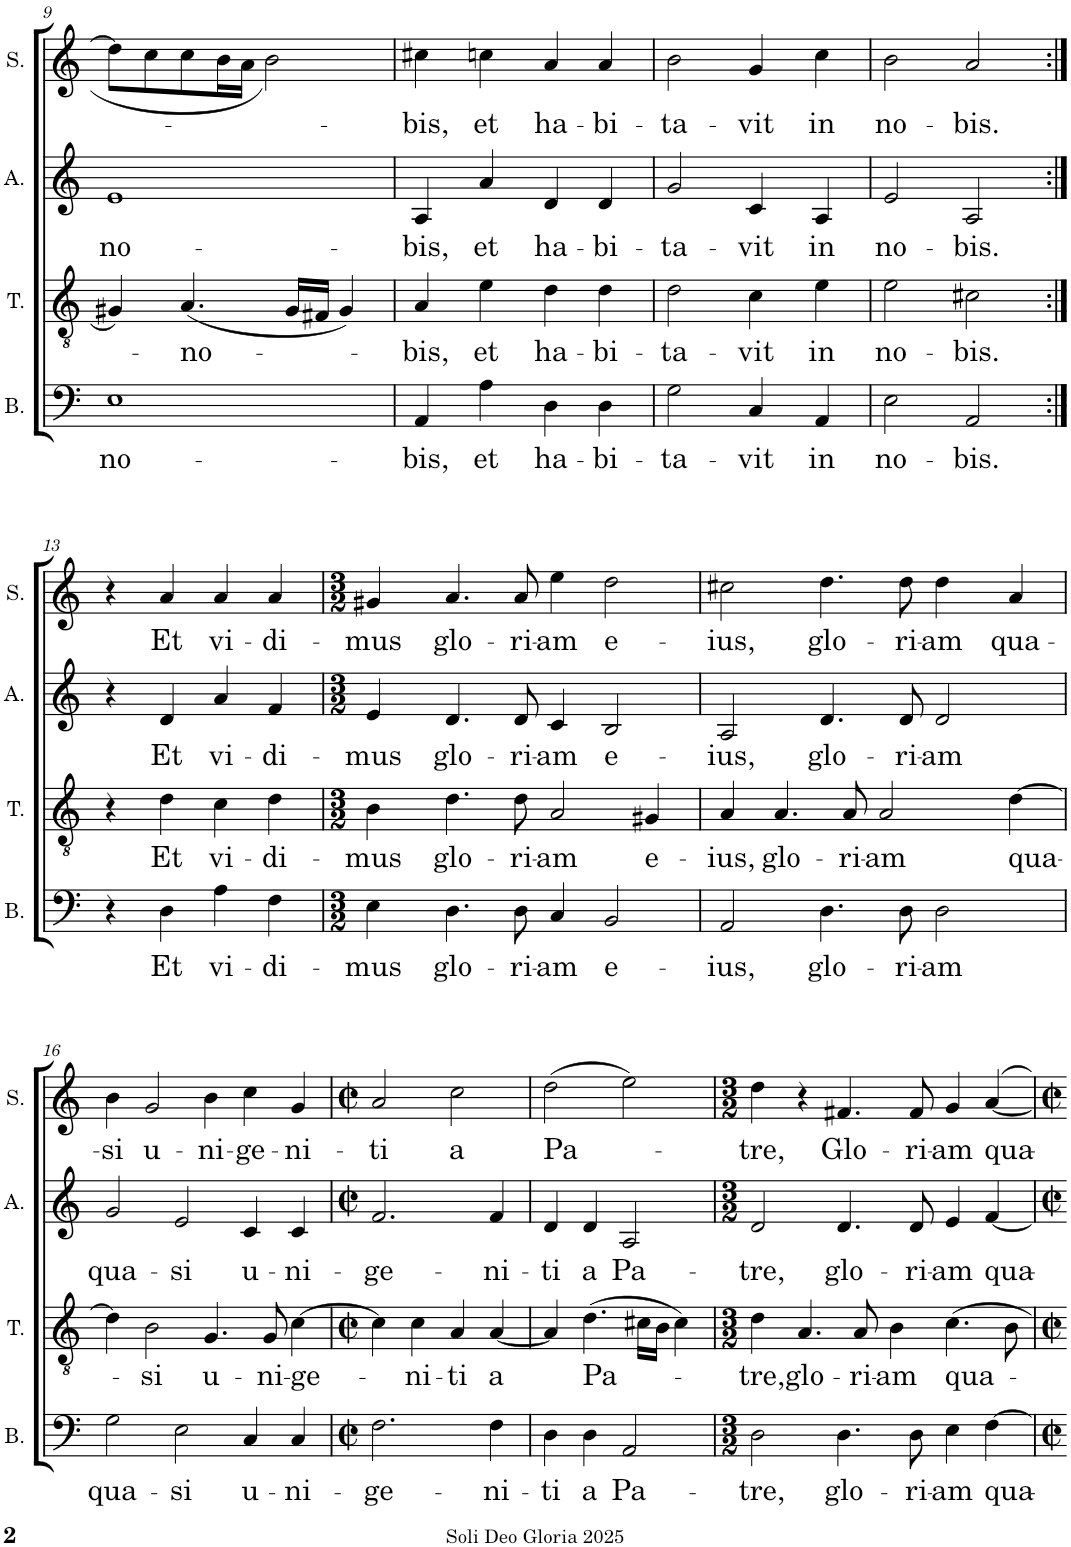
**kern	**text	**kern	**text	**kern	**text	**kern	**text
*part4	*part4	*part3	*part3	*part2	*part2	*part1	*part1
*staff4	*staff4	*staff3	*staff3	*staff2	*staff2	*staff1	*staff1
*I"Basse	*	*I"Ténor	*	*I"Alto	*	*I"Soprano	*
*I'B.	*	*I'T.	*	*I'A.	*	*I'S.	*
!!LO:PB:g=z
*clefF4	*	*clefGv2	*	*clefG2	*	*clefG2	*
*k[]	*	*k[]	*	*k[]	*	*k[]	*
*M2/2	*	*M2/2	*	*M2/2	*	*M2/2	*
*met(c|)	*	*met(c|)	*	*met(c|)	*	*met(c|)	*
=9	=9	=9	=9	=9	=9	=9	=9
!	!LO:LY:b	!	!	!	!LO:LY:b	!	!
1E	no-	4G#X/	.	1e	no-	8dd\L]	.
.	.	.	.	.	.	8cc\	.
!	!	!	!LO:LY:b	!	!	!	!
.	.	(4.A/	-no-	.	.	8cc\	.
.	.	.	.	.	.	16b\L	.
.	.	.	.	.	.	16a\JJ	.
.	.	.	.	.	.	2b\	.
.	.	16G#/LL	.	.	.	.	.
.	.	16F#X/JJ	.	.	.	.	.
.	.	4G#/)	.	.	.	.	.
=10	=10	=10	=10	=10	=10	=10	=10
!	!LO:LY:b	!	!LO:LY:b	!	!LO:LY:b	!	!LO:LY:b
4AA/	-bis,	4A/	-bis,	4A/	-bis,	4cc#X\	-bis,
!	!LO:LY:b	!	!LO:LY:b	!	!LO:LY:b	!	!LO:LY:b
4A\	et	4e\	et	4a/	et	4ccn\	et
!	!LO:LY:b	!	!LO:LY:b	!	!LO:LY:b	!	!LO:LY:b
4D\	ha-	4d\	ha-	4d/	ha-	4a/	ha-
!	!LO:LY:b	!	!LO:LY:b	!	!LO:LY:b	!	!LO:LY:b
4D\	-bi-	4d\	-bi-	4d/	-bi-	4a/	-bi-
=11	=11	=11	=11	=11	=11	=11	=11
!	!LO:LY:b	!	!LO:LY:b	!	!LO:LY:b	!	!LO:LY:b
2G\	-ta-	2d\	-ta-	2g/	-ta-	2b\	-ta-
!	!LO:LY:b	!	!LO:LY:b	!	!LO:LY:b	!	!LO:LY:b
4C/	-vit	4c\	-vit	4c/	-vit	4g/	-vit
!	!LO:LY:b	!	!LO:LY:b	!	!LO:LY:b	!	!LO:LY:b
4AA/	in	4e\	in	4A/	in	4cc\	in
=12	=12	=12	=12	=12	=12	=12	=12
!	!LO:LY:b	!	!LO:LY:b	!	!LO:LY:b	!	!LO:LY:b
2E\	no-	2e\	no-	2e/	no-	2b\	no-
!	!LO:LY:b	!	!LO:LY:b	!	!LO:LY:b	!	!LO:LY:b
2AA/	-bis.	2c#X\	-bis.	2A/	-bis.	2a/	-bis.
!!LO:LB:g=z
=13:|!	=13:|!	=13:|!	=13:|!	=13:|!	=13:|!	=13:|!	=13:|!
4r	.	4r	.	4r	.	4r	.
!	!LO:LY:b	!	!LO:LY:b	!	!LO:LY:b	!	!LO:LY:b
4D\	Et	4d\	Et	4d/	Et	4a/	Et
!	!LO:LY:b	!	!LO:LY:b	!	!LO:LY:b	!	!LO:LY:b
4A\	vi-	4c\	vi-	4a/	vi-	4a/	vi-
!	!LO:LY:b	!	!LO:LY:b	!	!LO:LY:b	!	!LO:LY:b
4F\	-di-	4d\	-di-	4f/	-di-	4a/	-di-
=14	=14	=14	=14	=14	=14	=14	=14
*M3/2	*	*M3/2	*	*M3/2	*	*M3/2	*
!	!LO:LY:b	!	!LO:LY:b	!	!LO:LY:b	!	!LO:LY:b
4E\	-mus	4B\	-mus	4e/	-mus	4g#X/	-mus
!	!LO:LY:b	!	!LO:LY:b	!	!LO:LY:b	!	!LO:LY:b
4.D\	glo-	4.d\	glo-	4.d/	glo-	4.a/	glo-
!	!LO:LY:b	!	!LO:LY:b	!	!LO:LY:b	!	!LO:LY:b
8D\	-ri-	8d\	-ri-	8d/	-ri-	8a/	-ri-
!	!LO:LY:b	!	!LO:LY:b	!	!LO:LY:b	!	!LO:LY:b
4C/	-am	2A/	-am	4c/	-am	4ee\	-am
!	!LO:LY:b	!	!	!	!LO:LY:b	!	!LO:LY:b
2BB/	e-	.	.	2B/	e-	2dd\	e-
!	!	!	!LO:LY:b	!	!	!	!
.	.	4G#X/	e-	.	.	.	.
=15	=15	=15	=15	=15	=15	=15	=15
!	!LO:LY:b	!	!LO:LY:b	!	!LO:LY:b	!	!LO:LY:b
2AA/	-ius,	4A/	-ius,	2A/	-ius,	2cc#X\	-ius,
!	!	!	!LO:LY:b	!	!	!	!
.	.	4.A/	glo-	.	.	.	.
!	!LO:LY:b	!	!	!	!LO:LY:b	!	!LO:LY:b
4.D\	glo-	.	.	4.d/	glo-	4.dd\	glo-
!	!	!	!LO:LY:b	!	!	!	!
.	.	8A/	-ri-	.	.	.	.
!	!	!	!LO:LY:b	!	!	!	!
.	.	2A/	-am	.	.	.	.
!	!LO:LY:b	!	!	!	!LO:LY:b	!	!LO:LY:b
8D\	-ri-	.	.	8d/	-ri-	8dd\	-ri-
!	!LO:LY:b	!	!	!	!LO:LY:b	!	!LO:LY:b
2D\	-am	.	.	2d/	-am	4dd\	-am
!	!	!	!LO:LY:b	!	!	!	!LO:LY:b
.	.	[4d\	qua-	.	.	4a/	qua-
!!LO:LB:g=z
=16	=16	=16	=16	=16	=16	=16	=16
!	!LO:LY:b	!	!	!	!LO:LY:b	!	!LO:LY:b
2G\	qua-	4d\]	.	2g/	qua-	4b\	-si
!	!	!	!LO:LY:b	!	!	!	!LO:LY:b
.	.	2B\	-si	.	.	2g/	u-
!	!LO:LY:b	!	!	!	!LO:LY:b	!	!
2E\	-si	.	.	2e/	-si	.	.
!	!	!	!LO:LY:b	!	!	!	!LO:LY:b
.	.	4.G/	u-	.	.	4b\	-ni-
!	!LO:LY:b	!	!	!	!LO:LY:b	!	!LO:LY:b
4C/	u-	.	.	4c/	u-	4cc\	-ge-
!	!	!	!LO:LY:b	!	!	!	!
.	.	8G/	-ni-	.	.	.	.
!	!LO:LY:b	!	!LO:LY:b	!	!LO:LY:b	!	!LO:LY:b
4C/	-ni-	[4c\	-ge-	4c/	-ni-	4g/	-ni-
=17	=17	=17	=17	=17	=17	=17	=17
*M2/2	*	*M2/2	*	*M2/2	*	*M2/2	*
*met(c|)	*	*met(c|)	*	*met(c|)	*	*met(c|)	*
!	!LO:LY:b	!	!	!	!LO:LY:b	!	!LO:LY:b
2.F\	-ge-	4c\]	.	2.f/	-ge-	2a/	-ti
!	!	!	!LO:LY:b	!	!	!	!
.	.	4c\	-ni-	.	.	.	.
!	!	!	!LO:LY:b	!	!	!	!LO:LY:b
.	.	4A/	-ti	.	.	2cc\	a
!	!LO:LY:b	!	!LO:LY:b	!	!LO:LY:b	!	!
4F\	-ni-	[4A/	a	4f/	-ni-	.	.
=18	=18	=18	=18	=18	=18	=18	=18
!	!LO:LY:b	!	!	!	!LO:LY:b	!	!LO:LY:b
4D\	-ti	4A/]	.	4d/	-ti	(2dd\	Pa-
!	!LO:LY:b	!	!LO:LY:b	!	!LO:LY:b	!	!
4D\	a	(>4.d\	Pa-	4d/	a	.	.
!	!LO:LY:b	!	!	!	!LO:LY:b	!	!
2AA/	Pa-	.	.	2A/	Pa-	2ee\)	.
.	.	16c#X\LL	.	.	.	.	.
.	.	16B\JJ	.	.	.	.	.
.	.	4c#\)	.	.	.	.	.
=19	=19	=19	=19	=19	=19	=19	=19
*M3/2	*	*M3/2	*	*M3/2	*	*M3/2	*
!	!LO:LY:b	!	!LO:LY:b	!	!LO:LY:b	!	!LO:LY:b
2D\	-tre,	4d\	-tre,	2d/	-tre,	4dd\	-tre,
!	!	!	!LO:LY:b	!	!	!	!
.	.	4.A/	glo-	.	.	4r	.
!	!LO:LY:b	!	!	!	!LO:LY:b	!	!LO:LY:b
4.D\	glo-	.	.	4.d/	glo-	4.f#X/	Glo-
!	!	!	!LO:LY:b	!	!	!	!
.	.	8A/	-ri-	.	.	.	.
!	!	!	!LO:LY:b	!	!	!	!
.	.	4B\	-am	.	.	.	.
!	!LO:LY:b	!	!	!	!LO:LY:b	!	!LO:LY:b
8D\	-ri-	.	.	8d/	-ri-	8f#/	-ri-
!	!LO:LY:b	!	!LO:LY:b	!	!LO:LY:b	!	!LO:LY:b
4E\	-am	4.c\	qua-	4e/	-am	4g/	-am
!	!LO:LY:b	!	!	!	!LO:LY:b	!	!LO:LY:b
[4F\	qua-	.	.	[4f/	qua-	[4a/	qua-
.	.	8B\	.	.	.	.	.
=	=	=	=	=	=	=	=
*-	*-	*-	*-	*-	*-	*-	*-
